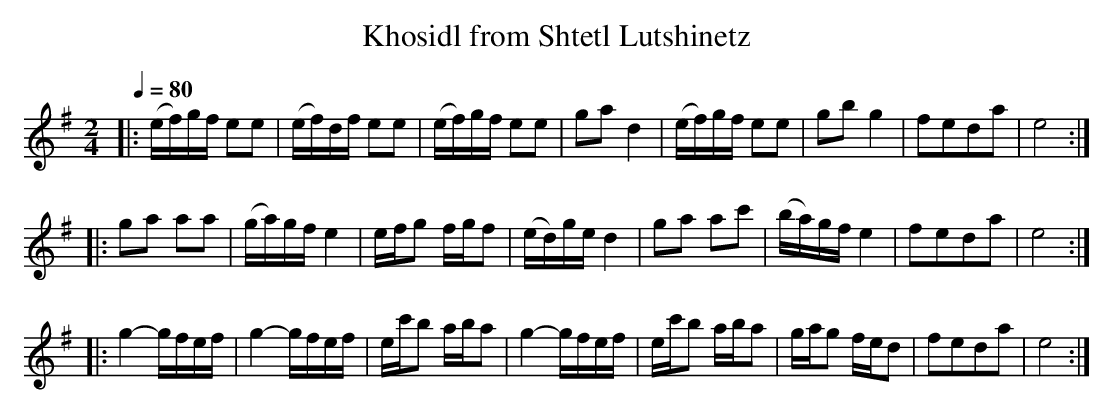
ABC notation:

X:1
T: Khosidl from Shtetl Lutshinetz
Q: 1/4=80
M: 2/4
L: 1/16
K: Em
|:\
(ef)gf e2e2 | (ef)df e2e2 | (ef)gf e2e2 | g2a2 d4 |\
(ef)gf e2e2 | g2b2 g4 | f2e2d2a2 | e8 :|
|:\
g2a2 a2a2 | (ga)gf e4 | efg2 fgf2 | (ed)ge d4 |\
g2a2 a2c'2 | (ba)gf e4 | f2e2d2a2 | e8 :|
|:\
g4- gfef | g4- gfef | ec'b2 aba2 | g4- gfef |\
ec'b2 aba2 | gag2 fed2 | f2e2d2a2 | e8 :|
